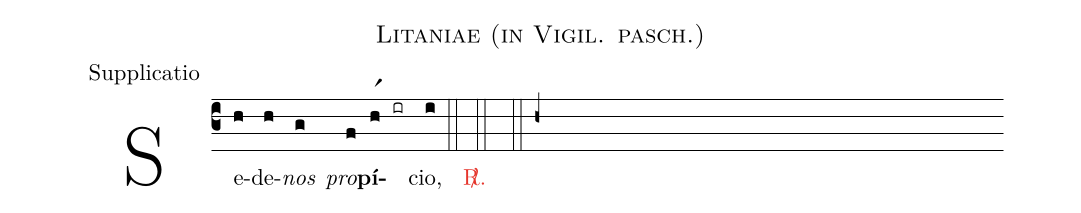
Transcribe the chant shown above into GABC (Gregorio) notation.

name: Litaniae (in Vigil. pasch.);
office-part: Supplicatio;
%%
(c3)

Se(h)de-(h)<i>nos</i>(g) <i>pro</i>(f)<b>pí</b>(hr1)(ir)cio,(i)

(::)

<c><sp>R/</sp>.</c>(::)

(::)

(h+)
